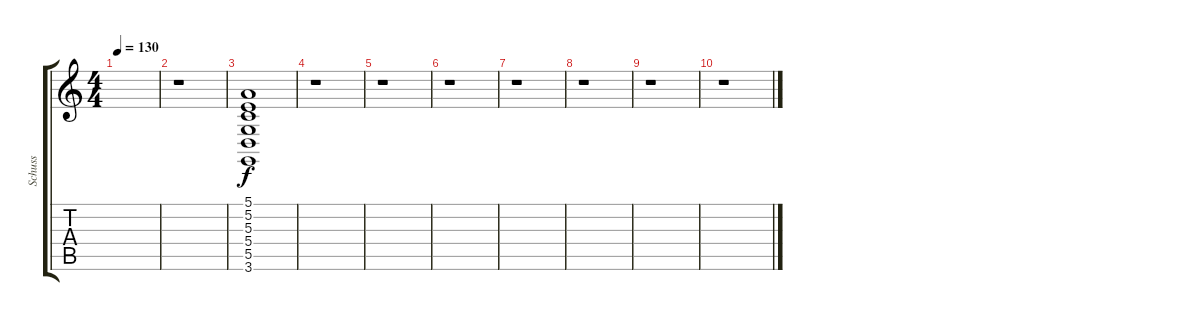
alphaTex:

\track ("Schuss" "Schuss") {instrument gunshot}
\staff {score tabs}
\tuning (E4 B3 G3 D3 A2 E2) {hide}
\ts (4 4)
\tempo 130
\clef g2
\ks c
|
r.1 |
(5.1 5.2 5.3 5.4 5.5 3.6).1 |
r.1 |
r.1 |
r.1 |
r.1 |
r.1 |
r.1 |
r.1
